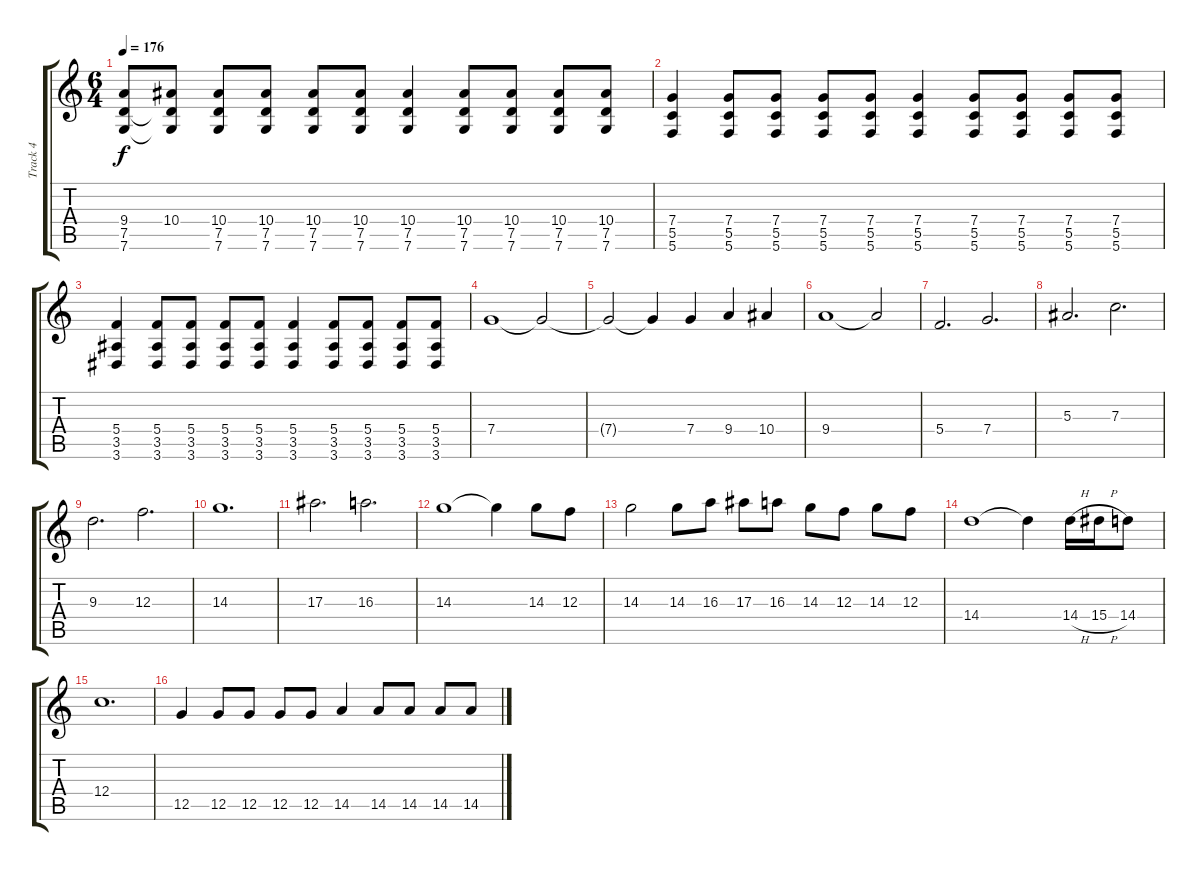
\track ("Track 4" "Track 4") {mute instrument distortionguitar}
\staff {score tabs}
\tuning (D4 A3 F3 C3 G2 C2) {hide}
\ts (6 4)
\tempo 176
\clef g2
\ks c
(9.4 7.5 7.6).8{dy f} (10.4 7.5{t} 7.6{t}).8 (10.4 7.5 7.6).8 (10.4 7.5 7.6).8 (10.4 7.5 7.6).8 (10.4 7.5 7.6).8 (10.4 7.5 7.6).4 (10.4 7.5 7.6).8 (10.4 7.5 7.6).8 (10.4 7.5 7.6).8 (10.4 7.5 7.6).8 |
(7.4 5.5 5.6).4 (7.4 5.5 5.6).8 (7.4 5.5 5.6).8 (7.4 5.5 5.6).8 (7.4 5.5 5.6).8 (7.4 5.5 5.6).4 (7.4 5.5 5.6).8 (7.4 5.5 5.6).8 (7.4 5.5 5.6).8 (7.4 5.5 5.6).8 |
(5.4 3.5 3.6).4 (5.4 3.5 3.6).8 (5.4 3.5 3.6).8 (5.4 3.5 3.6).8 (5.4 3.5 3.6).8 (5.4 3.5 3.6).4 (5.4 3.5 3.6).8 (5.4 3.5 3.6).8 (5.4 3.5 3.6).8 (5.4 3.5 3.6).8 |
7.4.1 7.4{t}.2 |
7.4{t}.2 7.4{t}.4 7.4.4 9.4.4 10.4.4 |
9.4.1 9.4{t}.2 |
5.4.2{d} 7.4.2{d} |
5.3.2{d} 7.3.2{d} |
9.3.2{d} 12.3.2{d} |
14.3.1{d} |
17.3.2{d} 16.3.2{d} |
14.3.1 14.3{t}.4 14.3.8 12.3.8 |
14.3.2 14.3.8 16.3.8 17.3.8 16.3.8 14.3.8 12.3.8 14.3.8 12.3.8 |
14.4.1 14.4{t}.4 14.4{h}.16 15.4{h}.16 14.4.8 |
12.4.1{d} |
12.5.4 12.5.8 12.5.8 12.5.8 12.5.8 14.5.4 14.5.8 14.5.8 14.5.8 14.5.8
